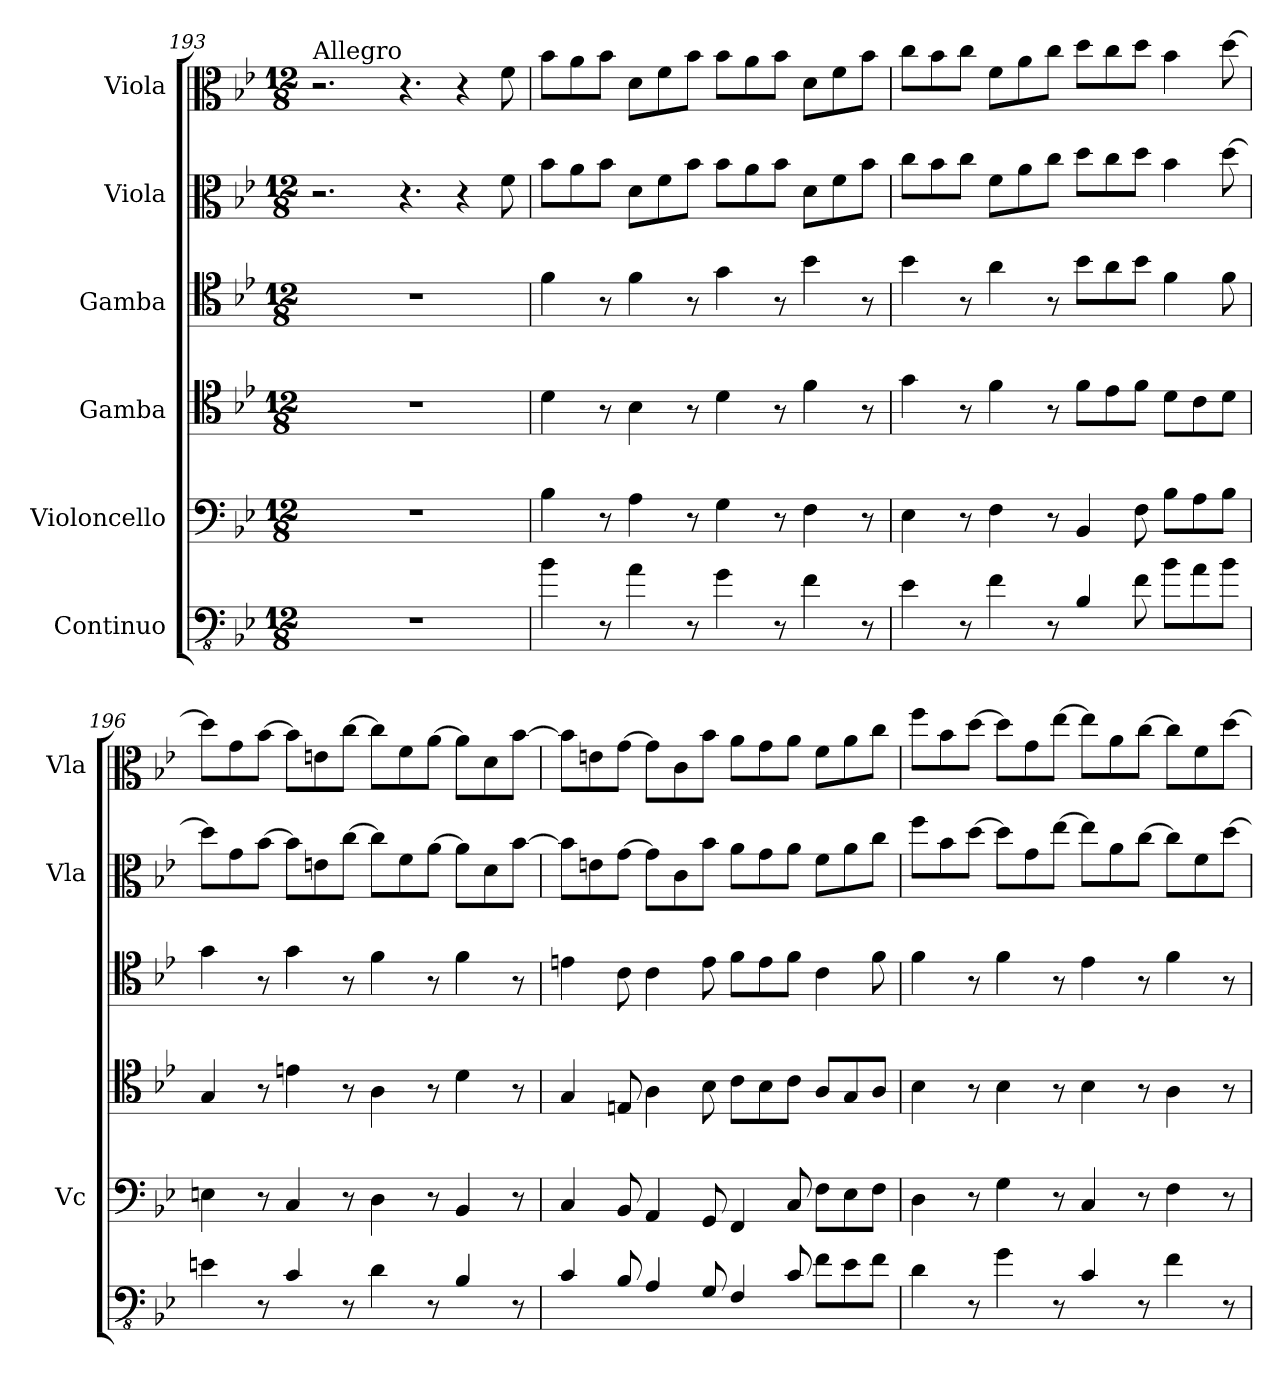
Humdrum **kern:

**kern	**kern	**kern	**kern	**kern	**kern
*part6	*part5	*part4	*part3	*part2	*part1
*staff6	*staff5	*staff4	*staff3	*staff2	*staff1
*I"Continuo	*I"Violoncello	*I"Gamba	*I"Gamba	*I"Viola	*I"Viola
*	*I'Vc	*	*	*I'Vla	*I'Vla
!!LO:PB:g=z
*clefFv4	*clefF4	*clefC4	*clefC4	*clefC3	*clefC3
*ITrd7c12	*	*	*	*	*
*k[b-e-]	*k[b-e-]	*k[b-e-]	*k[b-e-]	*k[b-e-]	*k[b-e-]
*M12/8	*M12/8	*M12/8	*M12/8	*M12/8	*M12/8
*MM120	*MM120	*MM120	*MM120	*MM120	*MM120
=193	=193	=193	=193	=193	=193
!	!	!	!	!	!LO:TX:a:t=Allegro
1.r	1.r	1.r	1.r	2.r	2.r
.	.	.	.	4.r	4.r
.	.	.	.	4r	4r
.	.	.	.	8f\	8f\
=194	=194	=194	=194	=194	=194
4BB-\	4B-\	4d\	4f\	8b-\L	8b-\L
.	.	.	.	8a\	8a\
8r	8r	8r	8r	8b-\J	8b-\J
4AA\	4A\	4B-\	4f\	8d\L	8d\L
.	.	.	.	8f\	8f\
8r	8r	8r	8r	8b-\J	8b-\J
4GG\	4G\	4d\	4g\	8b-\L	8b-\L
.	.	.	.	8a\	8a\
8r	8r	8r	8r	8b-\J	8b-\J
4FF\	4F\	4f\	4b-\	8d\L	8d\L
.	.	.	.	8f\	8f\
8r	8r	8r	8r	8b-\J	8b-\J
=195	=195	=195	=195	=195	=195
4EE-\	4E-\	4g\	4b-\	8cc\L	8cc\L
.	.	.	.	8b-\	8b-\
8r	8r	8r	8r	8cc\J	8cc\J
4FF\	4F\	4f\	4a\	8f\L	8f\L
.	.	.	.	8a\	8a\
8r	8r	8r	8r	8cc\J	8cc\J
4BBB-/	4BB-/	8f\L	8b-\L	8dd\L	8dd\L
.	.	8e-\	8a\	8cc\	8cc\
8FF\	8F\	8f\J	8b-\J	8dd\J	8dd\J
8BB-\L	8B-\L	8d\L	4f\	4b-\	4b-\
8AA\	8A\	8c\	.	.	.
8BB-\J	8B-\J	8d\J	8f\	[8dd\	[8dd\
!!LO:LB:g=z
=196	=196	=196	=196	=196	=196
4EEn\	4En\	4G/	4g\	8dd\L]	8dd\L]
.	.	.	.	8g\	8g\
8r	8r	8r	8r	[8b-\J	[8b-\J
4CC/	4C/	4en\	4g\	8b-\L]	8b-\L]
.	.	.	.	8en\	8en\
8r	8r	8r	8r	[8cc\J	[8cc\J
4DD\	4D\	4A\	4f\	8cc\L]	8cc\L]
.	.	.	.	8f\	8f\
8r	8r	8r	8r	[8a\J	[8a\J
4BBB-/	4BB-/	4d\	4f\	8a\L]	8a\L]
.	.	.	.	8d\	8d\
8r	8r	8r	8r	[8b-\J	[8b-\J
=197	=197	=197	=197	=197	=197
4CC/	4C/	4G/	4en\	8b-\L]	8b-\L]
.	.	.	.	8en\	8en\
8BBB-/	8BB-/	8En/	8c\	[8g\J	[8g\J
4AAA/	4AA/	4A\	4c\	8g\L]	8g\L]
.	.	.	.	8c\	8c\
8GGG/	8GG/	8B-\	8e\	8b-\J	8b-\J
4FFF/	4FF/	8c\L	8f\L	8a\L	8a\L
.	.	8B-\	8e\	8g\	8g\
8CC/	8C/	8c\J	8f\J	8a\J	8a\J
8FF\L	8F\L	8A/L	4c\	8f\L	8f\L
8EE-\	8E-\	8G/	.	8a\	8a\
8FF\J	8F\J	8A/J	8f\	8cc\J	8cc\J
=198	=198	=198	=198	=198	=198
4DD\	4D\	4B-\	4f\	8ff\L	8ff\L
.	.	.	.	8b-\	8b-\
8r	8r	8r	8r	[8dd\J	[8dd\J
4GG\	4G\	4B-\	4f\	8dd\L]	8dd\L]
.	.	.	.	8g\	8g\
8r	8r	8r	8r	[8ee-\J	[8ee-\J
4CC/	4C/	4B-\	4e-\	8ee-\L]	8ee-\L]
.	.	.	.	8a\	8a\
8r	8r	8r	8r	[8cc\J	[8cc\J
4FF\	4F\	4A\	4f\	8cc\L]	8cc\L]
.	.	.	.	8f\	8f\
8r	8r	8r	8r	[8dd\J	[8dd\J
=	=	=	=	=	=
*-	*-	*-	*-	*-	*-
